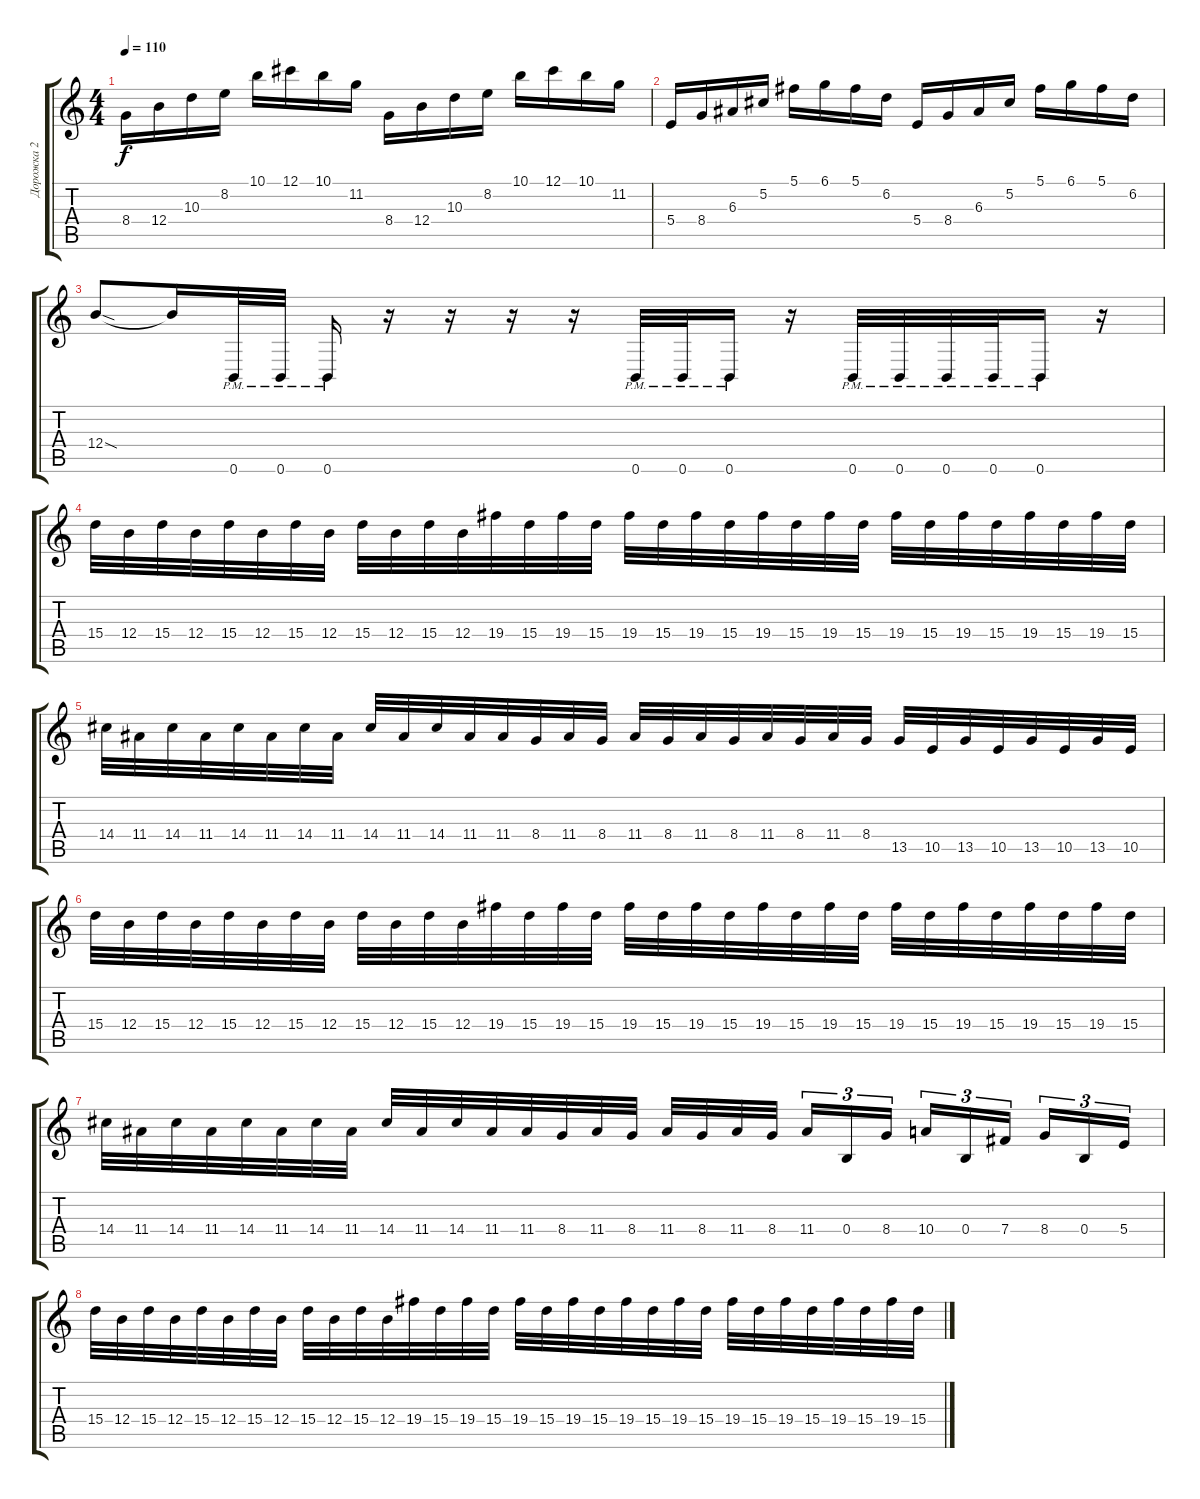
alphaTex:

\track ("Дорожка 2" "Дорожка 2") {instrument distortionguitar}
\staff {score tabs}
\tuning (Db4 Ab3 E3 B2 Gb2 B1) {hide}
\ts (4 4)
\tempo 110
\clef g2
\ks c
8.4.16{dy f} 12.4.16 10.3.16 8.2.16 10.1.16 12.1.16 10.1.16 11.2.16 8.4.16 12.4.16 10.3.16 8.2.16 10.1.16 12.1.16 10.1.16 11.2.16 |
5.4.16 8.4.16 6.3.16 5.2.16 5.1.16 6.1.16 5.1.16 6.2.16 5.4.16 8.4.16 6.3.16 5.2.16 5.1.16 6.1.16 5.1.16 6.2.16 |
12.4{sod}.8 12.4{t}.16 0.6{pm}.32 0.6{pm}.32 0.6{pm}.16 r.16 r.16 r.16 r.16 0.6{pm}.32 0.6{pm}.32 0.6{pm}.16 r.16 0.6{pm}.32 0.6{pm}.32 0.6{pm}.32 0.6{pm}.32 0.6{pm}.16 r.16 |
15.4.32 12.4.32 15.4.32 12.4.32 15.4.32 12.4.32 15.4.32 12.4.32 15.4.32 12.4.32 15.4.32 12.4.32 19.4.32 15.4.32 19.4.32 15.4.32 19.4.32 15.4.32 19.4.32 15.4.32 19.4.32 15.4.32 19.4.32 15.4.32 19.4.32 15.4.32 19.4.32 15.4.32 19.4.32 15.4.32 19.4.32 15.4.32 |
14.4.32 11.4.32 14.4.32 11.4.32 14.4.32 11.4.32 14.4.32 11.4.32 14.4.32 11.4.32 14.4.32 11.4.32 11.4.32 8.4.32 11.4.32 8.4.32 11.4.32 8.4.32 11.4.32 8.4.32 11.4.32 8.4.32 11.4.32 8.4.32 13.5.32 10.5.32 13.5.32 10.5.32 13.5.32 10.5.32 13.5.32 10.5.32 |
15.4.32 12.4.32 15.4.32 12.4.32 15.4.32 12.4.32 15.4.32 12.4.32 15.4.32 12.4.32 15.4.32 12.4.32 19.4.32 15.4.32 19.4.32 15.4.32 19.4.32 15.4.32 19.4.32 15.4.32 19.4.32 15.4.32 19.4.32 15.4.32 19.4.32 15.4.32 19.4.32 15.4.32 19.4.32 15.4.32 19.4.32 15.4.32 |
14.4.32 11.4.32 14.4.32 11.4.32 14.4.32 11.4.32 14.4.32 11.4.32 14.4.32 11.4.32 14.4.32 11.4.32 11.4.32 8.4.32 11.4.32 8.4.32 11.4.32 8.4.32 11.4.32 8.4.32 11.4.16{tu (3 2)} 0.4.16{tu (3 2)} 8.4.16{tu (3 2)} 10.4.16{tu (3 2)} 0.4.16{tu (3 2)} 7.4.16{tu (3 2)} 8.4.16{tu (3 2)} 0.4.16{tu (3 2)} 5.4.16{tu (3 2)} |
15.4.32 12.4.32 15.4.32 12.4.32 15.4.32 12.4.32 15.4.32 12.4.32 15.4.32 12.4.32 15.4.32 12.4.32 19.4.32 15.4.32 19.4.32 15.4.32 19.4.32 15.4.32 19.4.32 15.4.32 19.4.32 15.4.32 19.4.32 15.4.32 19.4.32 15.4.32 19.4.32 15.4.32 19.4.32 15.4.32 19.4.32 15.4.32
